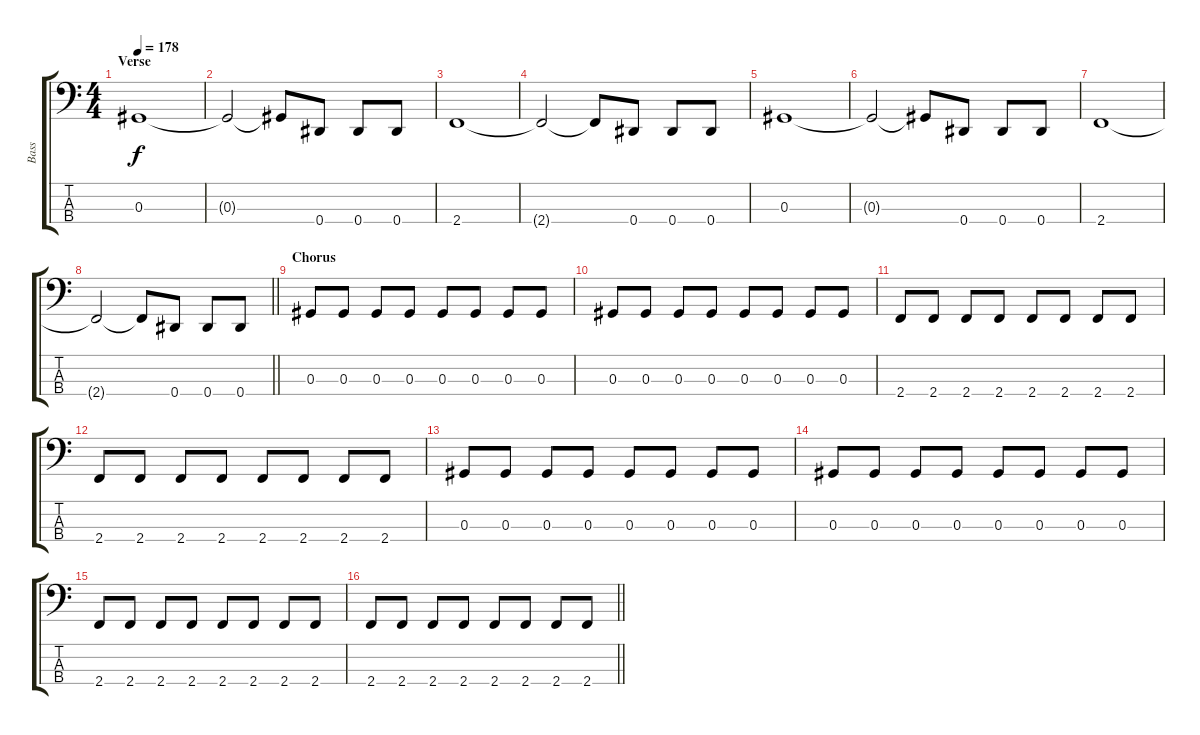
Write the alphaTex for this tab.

\track ("Bass" "Bass") {instrument electricbasspick}
\staff {score tabs}
\tuning (Gb2 Db2 Ab1 Eb1) {hide}
\ts (4 4)
\section ("" "Verse")
\tempo 178
\clef f4
\ks c
0.3.1{dy f} |
0.3{t}.2 0.3{t}.8 0.4.8 0.4.8 0.4.8 |
2.4.1 |
2.4{t}.2 2.4{t}.8 0.4.8 0.4.8 0.4.8 |
0.3.1 |
0.3{t}.2 0.3{t}.8 0.4.8 0.4.8 0.4.8 |
2.4.1 |
\barLineRight lightlight
2.4{t}.2 2.4{t}.8 0.4.8 0.4.8 0.4.8 |
\section ("" "Chorus")
0.3.8 0.3.8 0.3.8 0.3.8 0.3.8 0.3.8 0.3.8 0.3.8 |
0.3.8 0.3.8 0.3.8 0.3.8 0.3.8 0.3.8 0.3.8 0.3.8 |
2.4.8 2.4.8 2.4.8 2.4.8 2.4.8 2.4.8 2.4.8 2.4.8 |
2.4.8 2.4.8 2.4.8 2.4.8 2.4.8 2.4.8 2.4.8 2.4.8 |
0.3.8 0.3.8 0.3.8 0.3.8 0.3.8 0.3.8 0.3.8 0.3.8 |
0.3.8 0.3.8 0.3.8 0.3.8 0.3.8 0.3.8 0.3.8 0.3.8 |
2.4.8 2.4.8 2.4.8 2.4.8 2.4.8 2.4.8 2.4.8 2.4.8 |
\barLineRight lightlight
2.4.8 2.4.8 2.4.8 2.4.8 2.4.8 2.4.8 2.4.8 2.4.8
